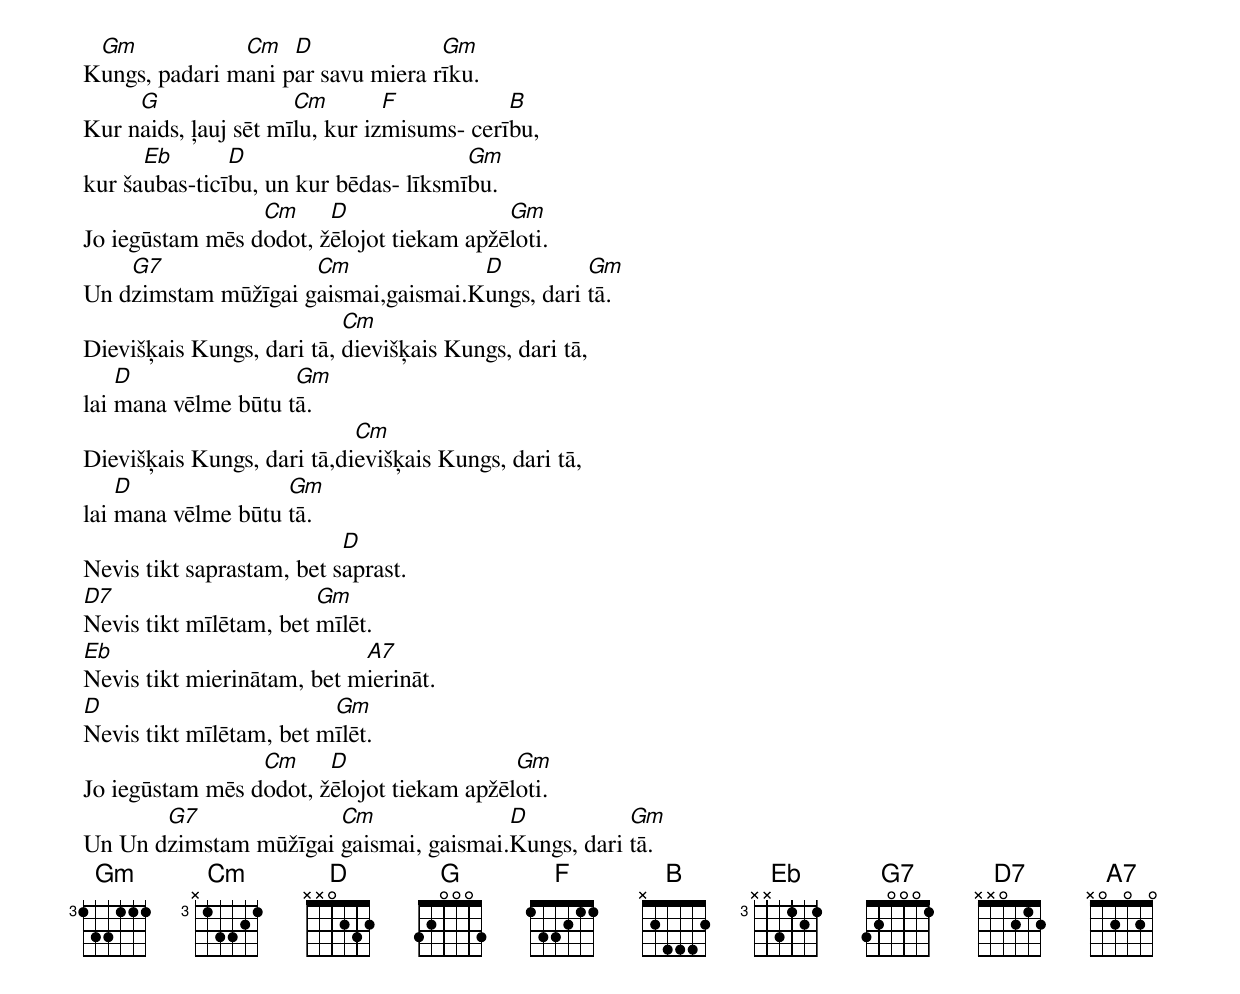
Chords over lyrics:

 Gm            Cm   D              Gm
Kungs, padari mani par savu miera rīku.
     G                Cm        F           B
Kur naids, ļauj sēt mīlu, kur izmisums- cerību,
      Eb       D                       Gm
kur šaubas-ticību, un kur bēdas- līksmību.
                 Cm     D                 Gm
Jo iegūstam mēs dodot, žēlojot tiekam apžēloti.
    G7               Cm              D          Gm
Un dzimstam mūžīgai gaismai,gaismai.Kungs, dari tā.
                           Cm
Dievišķais Kungs, dari tā, dievišķais Kungs, dari tā,
    D                Gm
lai mana vēlme būtu tā.
                            Cm
Dievišķais Kungs, dari tā,dievišķais Kungs, dari tā,
    D               Gm
lai mana vēlme būtu tā.
                           D
Nevis tikt saprastam, bet saprast.
D7                      Gm
Nevis tikt mīlētam, bet mīlēt.
Eb                          A7
Nevis tikt mierinātam, bet mierināt.
D                        Gm
Nevis tikt mīlētam, bet mīlēt.
                 Cm     D                  Gm
Jo iegūstam mēs dodot, žēlojot tiekam apžēloti.
       G7              Cm               D           Gm
Un Un dzimstam mūžīgai gaismai, gaismai.Kungs, dari tā.
